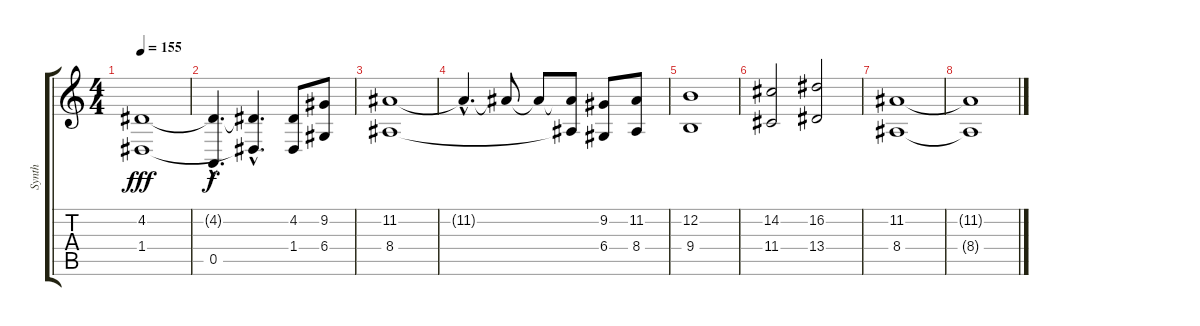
\track ("Synth" "Synth") {instrument stringensemble1}
\staff {score tabs}
\tuning (E4 B3 G3 D3 A2 E2) {hide}
\ts (4 4)
\tempo 155
\clef g2
\ks c
(4.2 1.4).1{dy fff volume 13} |
(4.2{hac t} 0.5{hac}).4{d dy f} (4.2{hac t} 1.4{hac t}).4{d} (4.2 1.4).8 (9.2 6.4).8 |
(11.2 8.4).1 |
11.2{hac t}.4{d} 11.2{t}.8 11.2{t}.8 (11.2{t} 8.4{t}).8 (9.2 6.4).8 (11.2 8.4).8 |
(12.2 9.4).1 |
(14.2 11.4).2 (16.2 13.4).2 |
(11.2 8.4).1 |
(11.2{t} 8.4{t}).1
